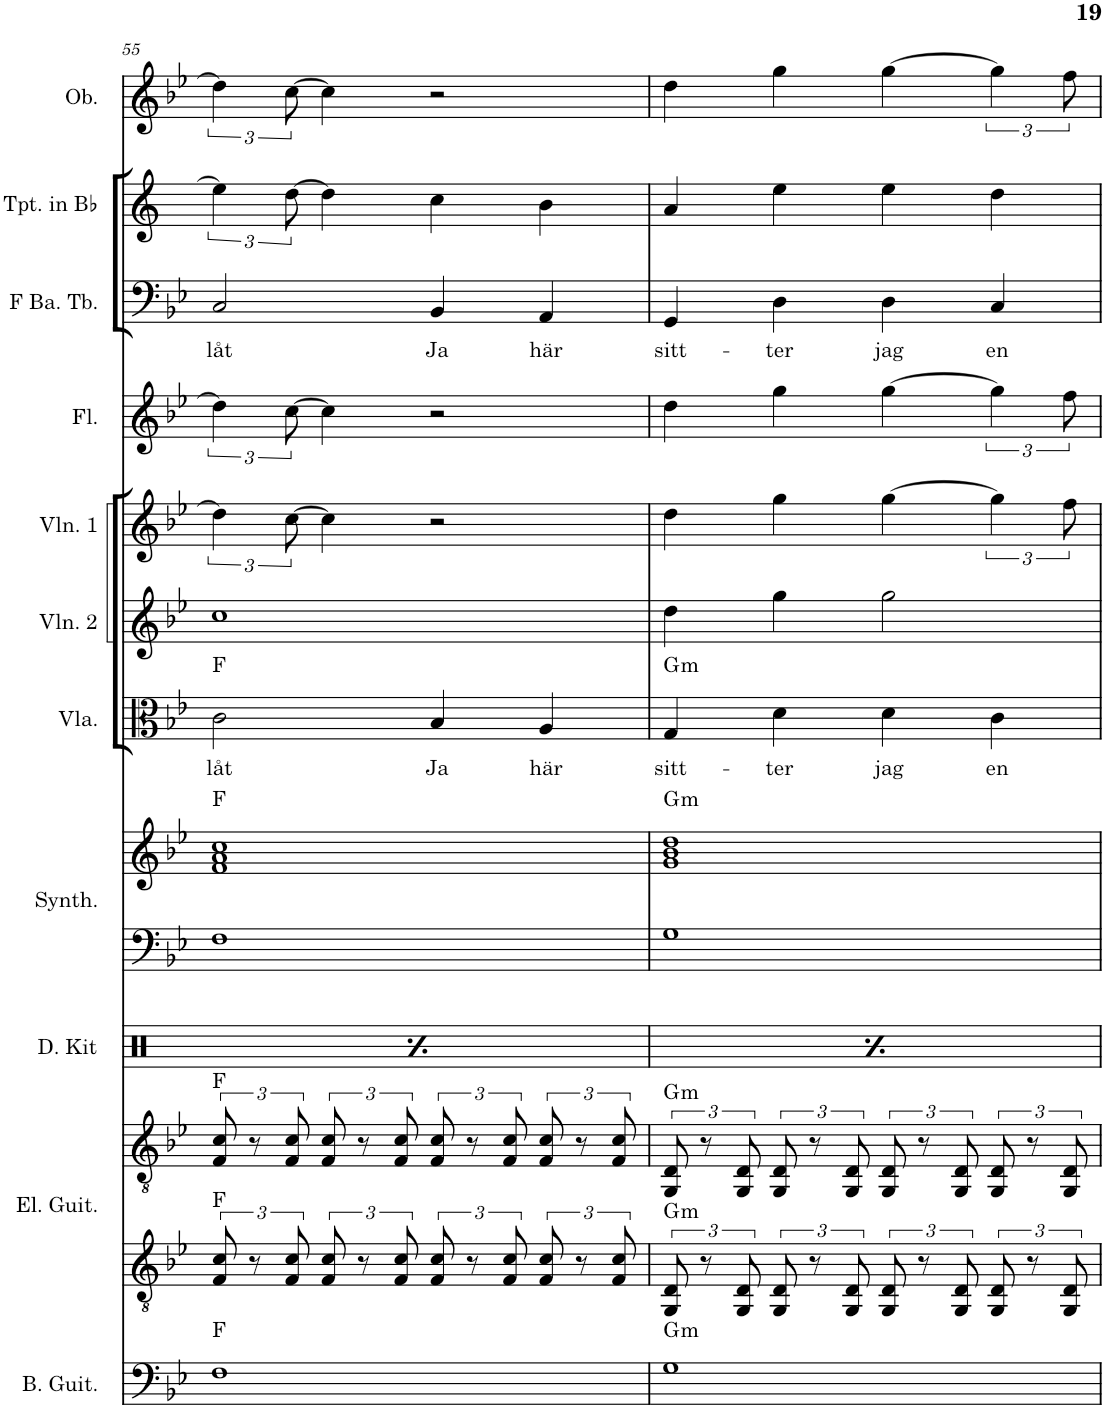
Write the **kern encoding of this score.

**kern	**harte	**kern	**kern	**harte	**kern	**kern	**kern	**harte	**kern	**text	**harte	**kern	**kern	**kern	**kern	**text	**kern	**kern
*part11	*part11	*part10	*part10	*part10	*part9	*part8	*part8	*part8	*part7	*part7	*part7	*part6	*part5	*part4	*part3	*part3	*part2	*part1
*staff13	*	*staff12	*staff11	*	*staff10	*staff9	*staff8	*	*staff7	*staff7	*	*staff6	*staff5	*staff4	*staff3	*staff3	*staff2	*staff1
*I"Bass Guitar	*	*I"Electric Guitar	*	*	*I"Drum Kit	*I"Choir Synthesizer	*	*	*I"Viola	*	*	*I"Violin 2	*I"Violin 1	*I"Flute	*I"F Bass Tuba	*	*I"Trumpet in Bb	*I"Oboe
*I'B. Guit.	*	*I'El. Guit.	*	*	*I'D. Kit	*I'Synth.	*	*	*I'Vla.	*	*	*I'Vln. 2	*I'Vln. 1	*I'Fl.	*I'F Ba. Tb.	*	*I'Tpt. in Bb	*I'Ob.
!!LO:PB:g=z
*clefF4	*	*clefGv2	*clefGv2	*	*clefX	*clefF4	*clefG2	*	*clefC3	*	*	*clefG2	*clefG2	*clefG2	*clefF4	*	*clefG2	*clefG2
*Trd7c12	*	*	*	*	*	*	*	*	*	*	*	*	*	*	*	*	*Trd1c2	*
*k[b-e-]	*	*k[b-e-]	*k[b-e-]	*	*k[]	*k[b-e-]	*k[b-e-]	*	*k[b-e-]	*	*	*k[b-e-]	*k[b-e-]	*k[b-e-]	*k[b-e-]	*	*k[]	*k[b-e-]
*M4/4	*	*M4/4	*M4/4	*	*M4/4	*M4/4	*M4/4	*	*M4/4	*	*	*M4/4	*M4/4	*M4/4	*M4/4	*	*M4/4	*M4/4
=55	=55	=55	=55	=55	=55	=55	=55	=55	=55	=55	=55	=55	=55	=55	=55	=55	=55	=55
*	*	*	*	*	*^	*	*	*	*	*	*	*	*	*	*	*	*	*
!	!	!	!	!	!	!	!	!	!	!	!LO:LY:b	!	!	!	!	!	!LO:LY:b	!	!
1F	F:maj	12F/ 12c/	12F/ 12c/	F:maj F:maj	6Rgg/	12Rf\	1F	1f 1a 1cc	F:maj	2c\	låt	F:maj	1cc	6dd\]	6dd\]	2C/	låt	6ee\]	6dd\]
.	.	12r	12r	.	.	12r	.	.	.	.	.	.	.	.	.	.	.	.	.
.	.	12F/ 12c/	12F/ 12c/	.	12Rgg/	12Rf\	.	.	.	.	.	.	.	[12cc\	[12cc\	.	.	[12dd\	[12cc\
.	.	12F/ 12c/	12F/ 12c/	.	6Rgg/	12Rcc\	.	.	.	.	.	.	.	4cc\]	4cc\]	.	.	4dd\]	4cc\]
.	.	12r	12r	.	.	12r	.	.	.	.	.	.	.	.	.	.	.	.	.
.	.	12F/ 12c/	12F/ 12c/	.	12Rgg/	12Rf\	.	.	.	.	.	.	.	.	.	.	.	.	.
!	!	!	!	!	!	!	!	!	!	!	!LO:LY:b	!	!	!	!	!	!LO:LY:b	!	!
.	.	12F/ 12c/	12F/ 12c/	.	6Rgg/	12Rf\	.	.	.	4B-/	Ja	.	.	2r	2r	4BB-/	Ja	4cc\	2r
.	.	12r	12r	.	.	12r	.	.	.	.	.	.	.	.	.	.	.	.	.
.	.	12F/ 12c/	12F/ 12c/	.	12Rgg/	12Rf\	.	.	.	.	.	.	.	.	.	.	.	.	.
!	!	!	!	!	!	!	!	!	!	!	!LO:LY:b	!	!	!	!	!	!LO:LY:b	!	!
.	.	12F/ 12c/	12F/ 12c/	.	6Rgg/	12Rcc\	.	.	.	4A/	här	.	.	.	.	4AA/	här	4b\	.
.	.	12r	12r	.	.	12r	.	.	.	.	.	.	.	.	.	.	.	.	.
.	.	12F/ 12c/	12F/ 12c/	.	12Rgg/	12Rf\	.	.	.	.	.	.	.	.	.	.	.	.	.
=56	=56	=56	=56	=56	=56	=56	=56	=56	=56	=56	=56	=56	=56	=56	=56	=56	=56	=56	=56
!	!LO:H:kt=m	!	!	!LO:H:n=1:kt=m	!	!	!	!	!	!	!LO:LY:b	!	!	!	!	!	!LO:LY:b	!	!
!	!	!	!	!LO:H:n=2:kt=m	!	!	!	!	!LO:H:kt=m	!	!	!LO:H:kt=m	!	!	!	!	!	!	!
1G	G:min	12GG/ 12D/	12GG/ 12D/	G:min G:min	6Rgg/	12Rf\	1G	1g 1b- 1dd	G:min	4G/	sitt-	G:min	4dd\	4dd\	4dd\	4GG/	sitt-	4a/	4dd\
.	.	12r	12r	.	.	12r	.	.	.	.	.	.	.	.	.	.	.	.	.
.	.	12GG/ 12D/	12GG/ 12D/	.	12Rgg/	12Rf\	.	.	.	.	.	.	.	.	.	.	.	.	.
!	!	!	!	!	!	!	!	!	!	!	!LO:LY:b	!	!	!	!	!	!LO:LY:b	!	!
.	.	12GG/ 12D/	12GG/ 12D/	.	6Rgg/	12Rcc\	.	.	.	4d\	-ter	.	4gg\	4gg\	4gg\	4D\	-ter	4ee\	4gg\
.	.	12r	12r	.	.	12r	.	.	.	.	.	.	.	.	.	.	.	.	.
.	.	12GG/ 12D/	12GG/ 12D/	.	12Rgg/	12Rf\	.	.	.	.	.	.	.	.	.	.	.	.	.
!	!	!	!	!	!	!	!	!	!	!	!LO:LY:b	!	!	!	!	!	!LO:LY:b	!	!
.	.	12GG/ 12D/	12GG/ 12D/	.	6Rgg/	12Rf\	.	.	.	4d\	jag	.	2gg\	[4gg\	[4gg\	4D\	jag	4ee\	[4gg\
.	.	12r	12r	.	.	12r	.	.	.	.	.	.	.	.	.	.	.	.	.
.	.	12GG/ 12D/	12GG/ 12D/	.	12Rgg/	12Rf\	.	.	.	.	.	.	.	.	.	.	.	.	.
!	!	!	!	!	!	!	!	!	!	!	!LO:LY:b	!	!	!	!	!	!LO:LY:b	!	!
.	.	12GG/ 12D/	12GG/ 12D/	.	6Rgg/	12Rcc\	.	.	.	4c\	en	.	.	6gg\]	6gg\]	4C/	en	4dd\	6gg\]
.	.	12r	12r	.	.	12r	.	.	.	.	.	.	.	.	.	.	.	.	.
.	.	12GG/ 12D/	12GG/ 12D/	.	12Rgg/	12Rf\	.	.	.	.	.	.	.	12ff\	12ff\	.	.	.	12ff\
*	*	*	*	*	*v	*v	*	*	*	*	*	*	*	*	*	*	*	*	*
=	=	=	=	=	=	=	=	=	=	=	=	=	=	=	=	=	=	=
*-	*-	*-	*-	*-	*-	*-	*-	*-	*-	*-	*-	*-	*-	*-	*-	*-	*-	*-
